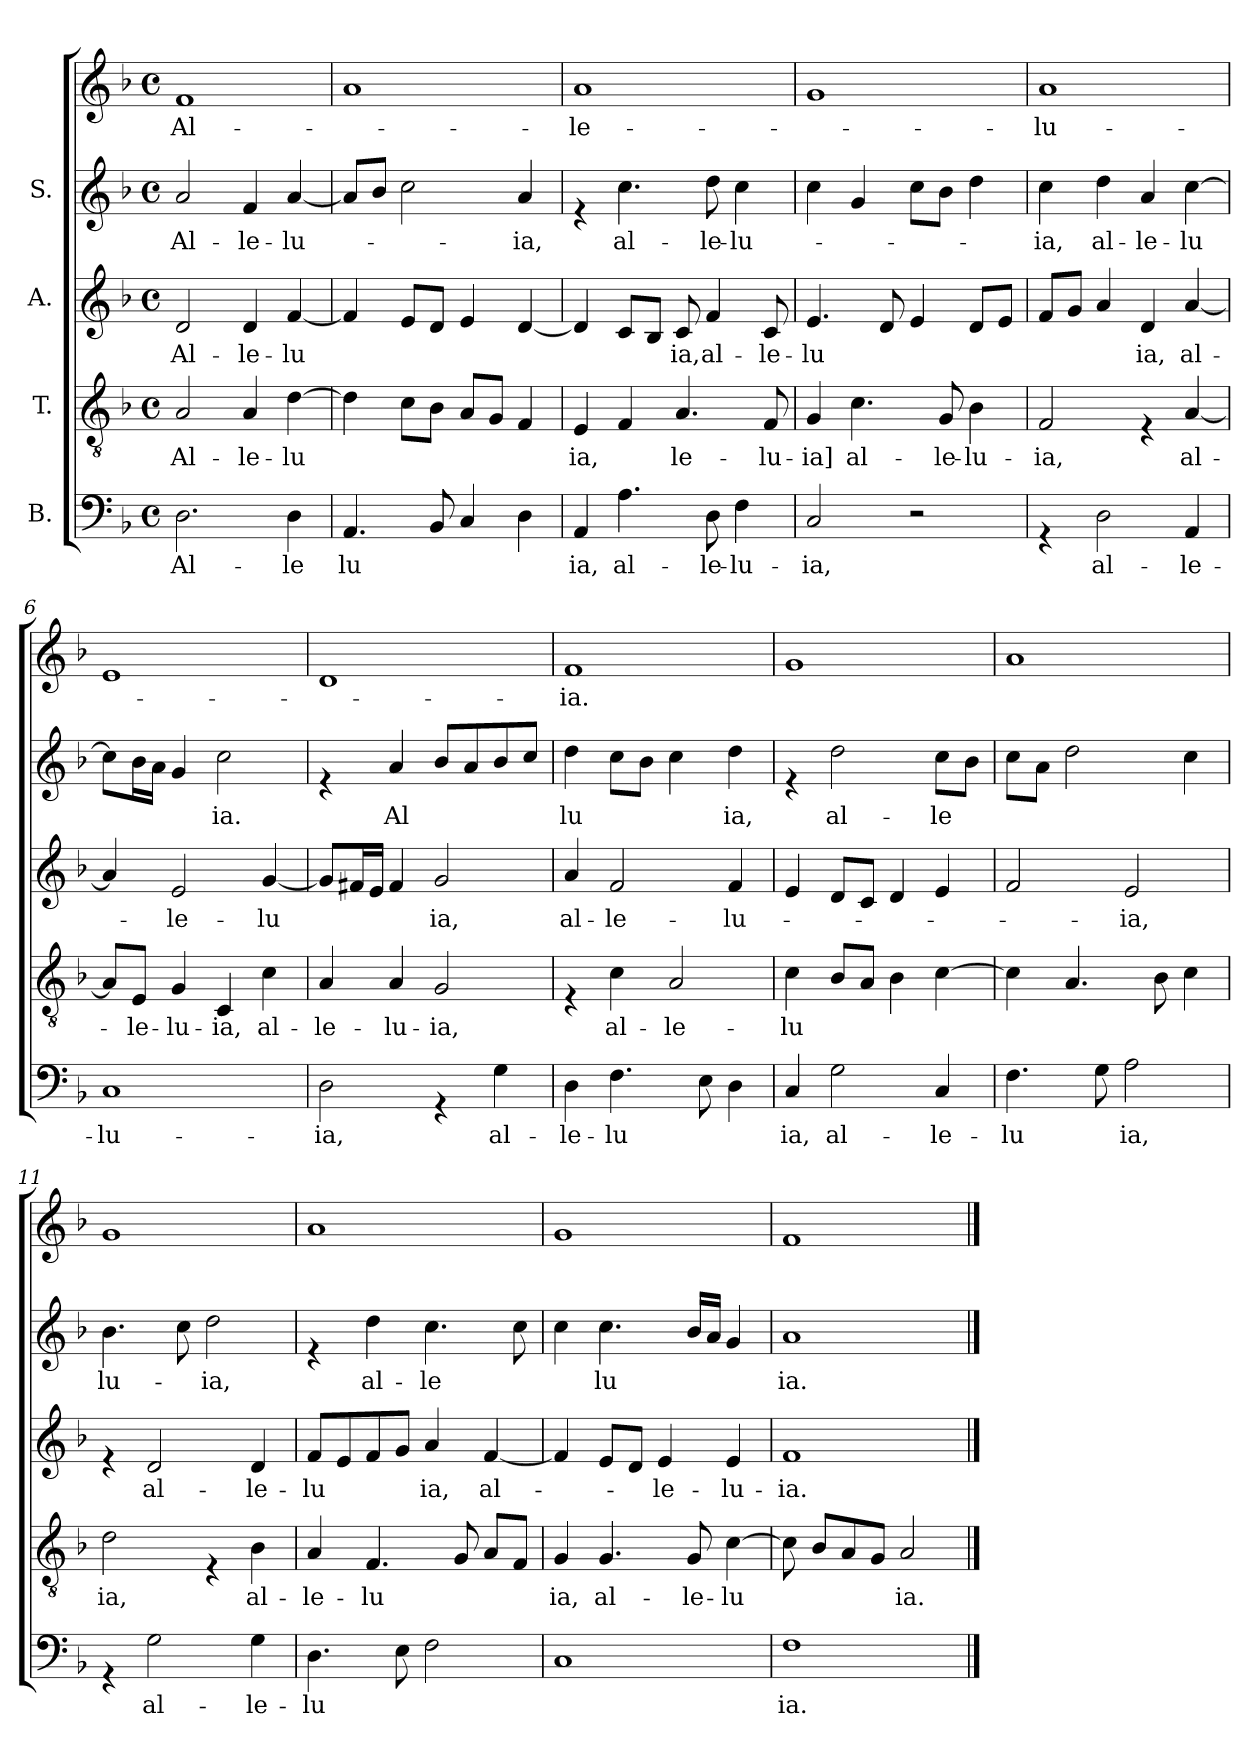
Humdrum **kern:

**kern	**text	**kern	**text	**kern	**text	**kern	**text	**kern	**text
*part5	*part5	*part4	*part4	*part3	*part3	*part2	*part2	*part1	*part1
*staff5	*staff5	*staff4	*staff4	*staff3	*staff3	*staff2	*staff2	*staff1	*staff1
*I"B.	*	*I"T.	*	*I"A.	*	*I"S.	*	*	*
*clefF4	*	*clefGv2	*	*clefG2	*	*clefG2	*	*clefG2	*
*k[b-]	*	*k[b-]	*	*k[b-]	*	*k[b-]	*	*k[b-]	*
*F:	*	*F:	*	*F:	*	*F:	*	*F:	*
*M4/4	*	*M4/4	*	*M4/4	*	*M4/4	*	*M4/4	*
*met(c)	*	*met(c)	*	*met(c)	*	*met(c)	*	*met(c)	*
=1	=1	=1	=1	=1	=1	=1	=1	=1	=1
!	!LO:LY:b	!	!LO:LY:b	!	!LO:LY:b	!	!LO:LY:b	!	!LO:LY:b
2.D\	Al-	2A/	Al-	2d/	Al-	2a/	Al-	1f	Al-
!	!	!	!LO:LY:b	!	!LO:LY:b	!	!LO:LY:b	!	!
.	.	4A/	-le-	4d/	-le-	4f/	-le-	.	.
!	!LO:LY:b	!	!LO:LY:b	!	!LO:LY:b	!	!LO:LY:b	!	!
4D\	-le	[>4d\	-lu	[<4f/	-lu	[<4a/	-lu-	.	.
=2	=2	=2	=2	=2	=2	=2	=2	=2	=2
!	!LO:LY:b	!	!	!	!	!	!	!	!
4.AA/	lu	4d\]	.	4f/]	.	8a/L]	.	1a	.
.	.	.	.	.	.	8b-/J	.	.	.
.	.	8c\L	.	8e/L	.	2cc\	.	.	.
8BB-/	.	8B-\J	.	8d/J	.	.	.	.	.
4C/	.	8A/L	.	4e/	.	.	.	.	.
.	.	8G/J	.	.	.	.	.	.	.
!	!	!	!	!	!	!	!LO:LY:b	!	!
4D\	.	4F/	.	[<4d/	.	4a/	-ia,	.	.
=3	=3	=3	=3	=3	=3	=3	=3	=3	=3
!	!LO:LY:b	!	!LO:LY:b	!	!	!	!	!	!LO:LY:b
4AA/	ia,	4E/	ia,	4d/]	.	4re	.	1a	-le-
!	!LO:LY:b	!	!	!	!	!	!LO:LY:b	!	!
4.A\	al-	4F/	.	8c/L	.	4.cc\	al-	.	.
.	.	.	.	8B-/J	.	.	.	.	.
!	!	!	!LO:LY:b	!	!LO:LY:b	!	!	!	!
.	.	4.A/	le-	8c/	ia,	.	.	.	.
!	!LO:LY:b	!	!	!	!LO:LY:b	!	!LO:LY:b	!	!
8D\	-le-	.	.	4f/	al-	8dd\	-le-	.	.
!	!LO:LY:b	!	!	!	!	!	!LO:LY:b	!	!
4F\	-lu-	.	.	.	.	4cc\	-lu-	.	.
!	!	!	!LO:LY:b	!	!LO:LY:b	!	!	!	!
.	.	8F/	-lu-	8c/	-le-	.	.	.	.
!!LO:LB:g=z
=4	=4	=4	=4	=4	=4	=4	=4	=4	=4
!	!LO:LY:b	!	!LO:LY:b	!	!LO:LY:b	!	!	!	!
2C/	-ia,	4G/	-ia]	4.e/	-lu	4cc\	.	1g	.
!	!	!	!LO:LY:b	!	!	!	!	!	!
.	.	4.c\	al-	.	.	4g/	.	.	.
.	.	.	.	8d/	.	.	.	.	.
2r	.	.	.	4e/	.	8cc\L	.	.	.
!	!	!	!LO:LY:b	!	!	!	!	!	!
.	.	8G/	-le-	.	.	8b-\J	.	.	.
!	!	!	!LO:LY:b	!	!	!	!	!	!
.	.	4B-\	-lu-	8d/L	.	4dd\	.	.	.
.	.	.	.	8e/J	.	.	.	.	.
=5	=5	=5	=5	=5	=5	=5	=5	=5	=5
!	!	!	!LO:LY:b	!	!	!	!LO:LY:b	!	!LO:LY:b
4rGG	.	2F/	-ia,	8f/L	.	4cc\	-ia,	1a	-lu-
.	.	.	.	8g/J	.	.	.	.	.
!	!LO:LY:b	!	!	!	!	!	!LO:LY:b	!	!
2D\	al-	.	.	4a/	.	4dd\	al-	.	.
!	!	!	!	!	!LO:LY:b	!	!LO:LY:b	!	!
.	.	4rE	.	4d/	ia,	4a/	-le-	.	.
!	!LO:LY:b	!	!LO:LY:b	!	!LO:LY:b	!	!LO:LY:b	!	!
4AA/	-le-	[<4A/	al-	[<4a/	al-	[>4cc\	-lu	.	.
=6	=6	=6	=6	=6	=6	=6	=6	=6	=6
!	!LO:LY:b	!	!	!	!	!	!	!	!
1C	-lu-	8A/L]	.	4a/]	.	8cc\L]	.	1e	.
!	!	!	!LO:LY:b	!	!	!	!	!	!
.	.	8E/J	-le-	.	.	16b-\L	.	.	.
.	.	.	.	.	.	16a\JJ	.	.	.
!	!	!	!LO:LY:b	!	!LO:LY:b	!	!	!	!
.	.	4G/	-lu-	2e/	-le-	4g/	.	.	.
!	!	!	!LO:LY:b	!	!	!	!LO:LY:b	!	!
.	.	4C/	-ia,	.	.	2cc\	ia.	.	.
!	!	!	!LO:LY:b	!	!LO:LY:b	!	!	!	!
.	.	4c\	al-	[<4g/	-lu	.	.	.	.
=7	=7	=7	=7	=7	=7	=7	=7	=7	=7
!	!LO:LY:b	!	!LO:LY:b	!	!	!	!	!	!
2D\	-ia,	4A/	-le-	8g/L]	.	4re	.	1d	.
.	.	.	.	16f#X/L	.	.	.	.	.
.	.	.	.	16e/JJ	.	.	.	.	.
!	!	!	!LO:LY:b	!	!	!	!LO:LY:b	!	!
.	.	4A/	-lu-	4f#i/	.	4a/	Al	.	.
!	!	!	!LO:LY:b	!	!LO:LY:b	!	!	!	!
4rGG	.	2G/	-ia,	2g/	ia,	8b-/L	.	.	.
.	.	.	.	.	.	8a/	.	.	.
!	!LO:LY:b	!	!	!	!	!	!	!	!
4G\	al-	.	.	.	.	8b-/	.	.	.
.	.	.	.	.	.	8cc/J	.	.	.
!!LO:LB:g=z
=8	=8	=8	=8	=8	=8	=8	=8	=8	=8
!	!LO:LY:b	!	!	!	!LO:LY:b	!	!LO:LY:b	!	!LO:LY:b
4D\	-le-	4rE	.	4a/	al-	4dd\	lu	1f	-ia.
!	!LO:LY:b	!	!LO:LY:b	!	!LO:LY:b	!	!	!	!
4.F\	-lu	4c\	al-	2f/	-le-	8cc\L	.	.	.
.	.	.	.	.	.	8b-\J	.	.	.
!	!	!	!LO:LY:b	!	!	!	!	!	!
.	.	2A/	-le-	.	.	4cc\	.	.	.
8E\	.	.	.	.	.	.	.	.	.
!	!	!	!	!	!LO:LY:b	!	!LO:LY:b	!	!
4D\	.	.	.	4f/	-lu-	4dd\	ia,	.	.
=9	=9	=9	=9	=9	=9	=9	=9	=9	=9
!	!LO:LY:b	!	!LO:LY:b	!	!	!	!	!	!
4C/	ia,	4c\	-lu	4e/	.	4re	.	1g	.
!	!LO:LY:b	!	!	!	!	!	!LO:LY:b	!	!
2G\	al-	8B-/L	.	8d/L	.	2dd\	al-	.	.
.	.	8A/J	.	8c/J	.	.	.	.	.
.	.	4B-\	.	4d/	.	.	.	.	.
!	!LO:LY:b	!	!	!	!	!	!LO:LY:b	!	!
4C/	-le-	[>4c\	.	4e/	.	8cc\L	-le	.	.
.	.	.	.	.	.	8b-\J	.	.	.
=10	=10	=10	=10	=10	=10	=10	=10	=10	=10
!	!LO:LY:b	!	!	!	!	!	!	!	!
4.F\	-lu	4c\]	.	2f/	.	8cc\L	.	1a	.
.	.	.	.	.	.	8a\J	.	.	.
.	.	4.A/	.	.	.	2dd\	.	.	.
8G\	.	.	.	.	.	.	.	.	.
!	!LO:LY:b	!	!	!	!LO:LY:b	!	!	!	!
2A\	ia,	.	.	2e/	-ia,	.	.	.	.
.	.	8B-\	.	.	.	.	.	.	.
.	.	4c\	.	.	.	4cc\	.	.	.
=11	=11	=11	=11	=11	=11	=11	=11	=11	=11
!	!	!	!LO:LY:b	!	!	!	!LO:LY:b	!	!
4rGG	.	2d\	ia,	4re	.	4.b-\	lu-	1g	.
!	!LO:LY:b	!	!	!	!LO:LY:b	!	!	!	!
2G\	al-	.	.	2d/	al-	.	.	.	.
.	.	.	.	.	.	8cc\	.	.	.
!	!	!	!	!	!	!	!LO:LY:b	!	!
.	.	4rE	.	.	.	2dd\	-ia,	.	.
!	!LO:LY:b	!	!LO:LY:b	!	!LO:LY:b	!	!	!	!
4G\	-le-	4B-\	al-	4d/	-le-	.	.	.	.
!!LO:PB:g=z
=12	=12	=12	=12	=12	=12	=12	=12	=12	=12
!	!LO:LY:b	!	!LO:LY:b	!	!LO:LY:b	!	!	!	!
4.D\	-lu	4A/	-le-	8f/L	-lu	4re	.	1a	.
.	.	.	.	8e/	.	.	.	.	.
!	!	!	!LO:LY:b	!	!	!	!LO:LY:b	!	!
.	.	4.F/	-lu	8f/	.	4dd\	al-	.	.
8E\	.	.	.	8g/J	.	.	.	.	.
!	!	!	!	!	!LO:LY:b	!	!LO:LY:b	!	!
2F\	.	.	.	4a/	ia,	4.cc\	-le	.	.
.	.	8G/	.	.	.	.	.	.	.
!	!	!	!	!	!LO:LY:b	!	!	!	!
.	.	8A/L	.	[<4f/	al-	.	.	.	.
.	.	8F/J	.	.	.	8cc\	.	.	.
=13	=13	=13	=13	=13	=13	=13	=13	=13	=13
!	!	!	!LO:LY:b	!	!	!	!	!	!
1C	.	4G/	ia,	4f/]	.	4cc\	.	1g	.
!	!	!	!LO:LY:b	!	!	!	!LO:LY:b	!	!
.	.	4.G/	al-	8e/L	.	4.cc\	lu	.	.
.	.	.	.	8d/J	.	.	.	.	.
!	!	!	!	!	!LO:LY:b	!	!	!	!
.	.	.	.	4e/	-le-	.	.	.	.
!	!	!	!LO:LY:b	!	!	!	!	!	!
.	.	8G/	-le-	.	.	16b-/LL	.	.	.
.	.	.	.	.	.	16a/JJ	.	.	.
!	!	!	!LO:LY:b	!	!LO:LY:b	!	!	!	!
.	.	[>4c\	-lu	4e/	-lu-	4g/	.	.	.
=14	=14	=14	=14	=14	=14	=14	=14	=14	=14
!	!LO:LY:b	!	!	!	!LO:LY:b	!	!LO:LY:b	!	!
1F	ia.	8c\]	.	1f	-ia.	1a	ia.	1f	.
.	.	8B-/L	.	.	.	.	.	.	.
.	.	8A/	.	.	.	.	.	.	.
.	.	8G/J	.	.	.	.	.	.	.
!	!	!	!LO:LY:b	!	!	!	!	!	!
.	.	2A/	ia.	.	.	.	.	.	.
==	==	==	==	==	==	==	==	==	==
*-	*-	*-	*-	*-	*-	*-	*-	*-	*-
